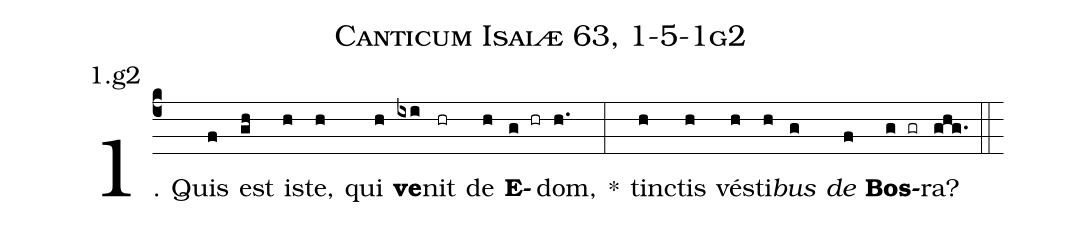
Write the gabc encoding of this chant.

name: Canticum Isaiæ 63, 1-5-1g2;
annotation: 1.g2;
%%
(c4)1. Quis(f) est(gh) is(h)te,(h) qui(h) <b>ve</b>(ixi)nit(hr) de(h) <b>E</b>(g hr)dom,(h.) *(:) tinc(h)tis(h) vés(h)ti(h)<i>bus</i>(g) <i>de</i>(f) <b>Bos</b>(g gr)ra?(ghg.) (::)
